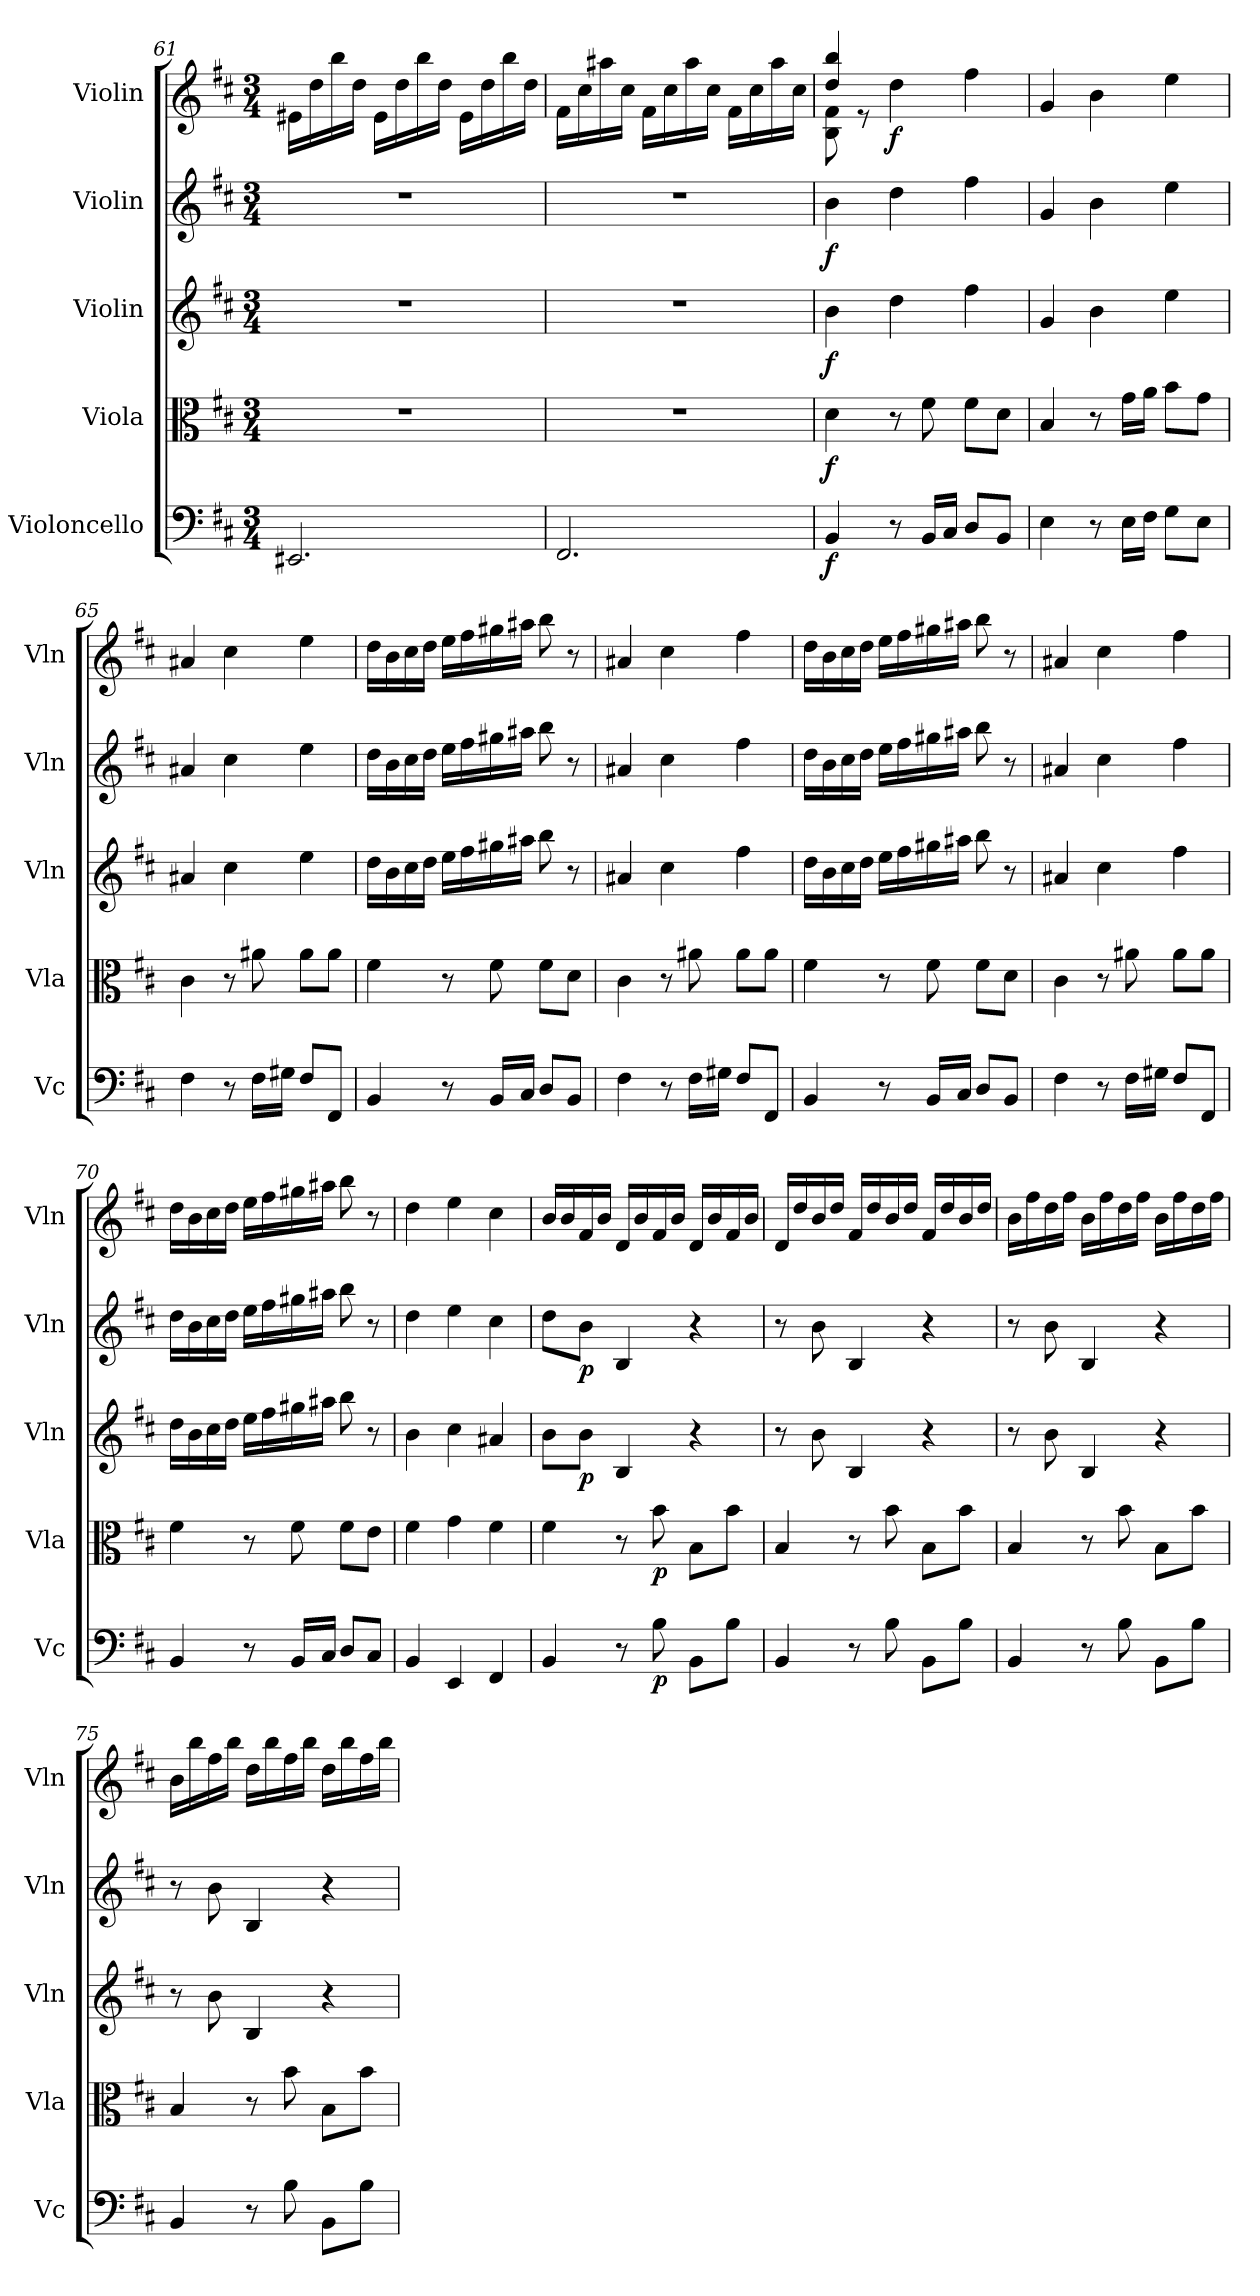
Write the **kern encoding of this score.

**kern	**dynam	**kern	**dynam	**kern	**dynam	**kern	**dynam	**kern	**dynam
*part5	*part5	*part4	*part4	*part3	*part3	*part2	*part2	*part1	*part1
*staff5	*staff5	*staff4	*staff4	*staff3	*staff3	*staff2	*staff2	*staff1	*staff1
*I"Violoncello	*	*I"Viola	*	*I"Violin	*	*I"Violin	*	*I"Violin	*
*I'Vc	*	*I'Vla	*	*I'Vln	*	*I'Vln	*	*I'Vln	*
*clefF4	*	*clefC3	*	*clefG2	*	*clefG2	*	*clefG2	*
*k[f#c#]	*	*k[f#c#]	*	*k[f#c#]	*	*k[f#c#]	*	*k[f#c#]	*
*M3/4	*	*M3/4	*	*M3/4	*	*M3/4	*	*M3/4	*
=61	=61	=61	=61	=61	=61	=61	=61	=61	=61
2.EE#X/	.	2.r	.	2.r	.	2.r	.	16e#X\LL	.
.	.	.	.	.	.	.	.	16dd\	.
.	.	.	.	.	.	.	.	16bb\	.
.	.	.	.	.	.	.	.	16dd\JJ	.
.	.	.	.	.	.	.	.	16e#\LL	.
.	.	.	.	.	.	.	.	16dd\	.
.	.	.	.	.	.	.	.	16bb\	.
.	.	.	.	.	.	.	.	16dd\JJ	.
.	.	.	.	.	.	.	.	16e#\LL	.
.	.	.	.	.	.	.	.	16dd\	.
.	.	.	.	.	.	.	.	16bb\	.
.	.	.	.	.	.	.	.	16dd\JJ	.
=62	=62	=62	=62	=62	=62	=62	=62	=62	=62
2.FF#/	.	2.r	.	2.r	.	2.r	.	16f#\LL	.
.	.	.	.	.	.	.	.	16cc#\	.
.	.	.	.	.	.	.	.	16aa#X\	.
.	.	.	.	.	.	.	.	16cc#\JJ	.
.	.	.	.	.	.	.	.	16f#\LL	.
.	.	.	.	.	.	.	.	16cc#\	.
.	.	.	.	.	.	.	.	16aa#\	.
.	.	.	.	.	.	.	.	16cc#\JJ	.
.	.	.	.	.	.	.	.	16f#\LL	.
.	.	.	.	.	.	.	.	16cc#\	.
.	.	.	.	.	.	.	.	16aa#\	.
.	.	.	.	.	.	.	.	16cc#\JJ	.
=63	=63	=63	=63	=63	=63	=63	=63	=63	=63
*	*	*	*	*	*	*	*	*^	*
4BB/	f	4d\	f	4b\	f	4b\	f	4dd/ 4bb/	8B\ 8f#\	.
.	.	.	.	.	.	.	.	.	8r	.
8r	.	8r	.	4dd\	.	4dd\	.	4dd\	2ryy	f
16BB/LL	.	8f#\	.	.	.	.	.	.	.	.
16C#/JJ	.	.	.	.	.	.	.	.	.	.
8D/L	.	8f#\L	.	4ff#\	.	4ff#\	.	4ff#\	.	.
8BB/J	.	8d\J	.	.	.	.	.	.	.	.
*	*	*	*	*	*	*	*	*v	*v	*
=64	=64	=64	=64	=64	=64	=64	=64	=64	=64
4E\	.	4B/	.	4g/	.	4g/	.	4g/	.
8r	.	8r	.	4b\	.	4b\	.	4b\	.
16E\LL	.	16g\LL	.	.	.	.	.	.	.
16F#\JJ	.	16a\JJ	.	.	.	.	.	.	.
8G\L	.	8b\L	.	4ee\	.	4ee\	.	4ee\	.
8E\J	.	8g\J	.	.	.	.	.	.	.
=65	=65	=65	=65	=65	=65	=65	=65	=65	=65
4F#\	.	4c#\	.	4a#X/	.	4a#X/	.	4a#X/	.
8r	.	8r	.	4cc#\	.	4cc#\	.	4cc#\	.
16F#\LL	.	8a#X\	.	.	.	.	.	.	.
16G#X\JJ	.	.	.	.	.	.	.	.	.
8F#/L	.	8a#\L	.	4ee\	.	4ee\	.	4ee\	.
8FF#/J	.	8a#\J	.	.	.	.	.	.	.
=66	=66	=66	=66	=66	=66	=66	=66	=66	=66
4BB/	.	4f#\	.	16dd\LL	.	16dd\LL	.	16dd\LL	.
.	.	.	.	16b\	.	16b\	.	16b\	.
.	.	.	.	16cc#\	.	16cc#\	.	16cc#\	.
.	.	.	.	16dd\JJ	.	16dd\JJ	.	16dd\JJ	.
8r	.	8r	.	16ee\LL	.	16ee\LL	.	16ee\LL	.
.	.	.	.	16ff#\	.	16ff#\	.	16ff#\	.
16BB/LL	.	8f#\	.	16gg#X\	.	16gg#X\	.	16gg#X\	.
16C#/JJ	.	.	.	16aa#X\JJ	.	16aa#X\JJ	.	16aa#X\JJ	.
8D/L	.	8f#\L	.	8bb\	.	8bb\	.	8bb\	.
8BB/J	.	8d\J	.	8r	.	8r	.	8r	.
=67	=67	=67	=67	=67	=67	=67	=67	=67	=67
4F#\	.	4c#\	.	4a#X/	.	4a#X/	.	4a#X/	.
8r	.	8r	.	4cc#\	.	4cc#\	.	4cc#\	.
16F#\LL	.	8a#X\	.	.	.	.	.	.	.
16G#X\JJ	.	.	.	.	.	.	.	.	.
8F#/L	.	8a#\L	.	4ff#\	.	4ff#\	.	4ff#\	.
8FF#/J	.	8a#\J	.	.	.	.	.	.	.
=68	=68	=68	=68	=68	=68	=68	=68	=68	=68
4BB/	.	4f#\	.	16dd\LL	.	16dd\LL	.	16dd\LL	.
.	.	.	.	16b\	.	16b\	.	16b\	.
.	.	.	.	16cc#\	.	16cc#\	.	16cc#\	.
.	.	.	.	16dd\JJ	.	16dd\JJ	.	16dd\JJ	.
8r	.	8r	.	16ee\LL	.	16ee\LL	.	16ee\LL	.
.	.	.	.	16ff#\	.	16ff#\	.	16ff#\	.
16BB/LL	.	8f#\	.	16gg#X\	.	16gg#X\	.	16gg#X\	.
16C#/JJ	.	.	.	16aa#X\JJ	.	16aa#X\JJ	.	16aa#X\JJ	.
8D/L	.	8f#\L	.	8bb\	.	8bb\	.	8bb\	.
8BB/J	.	8d\J	.	8r	.	8r	.	8r	.
=69	=69	=69	=69	=69	=69	=69	=69	=69	=69
4F#\	.	4c#\	.	4a#X/	.	4a#X/	.	4a#X/	.
8r	.	8r	.	4cc#\	.	4cc#\	.	4cc#\	.
16F#\LL	.	8a#X\	.	.	.	.	.	.	.
16G#X\JJ	.	.	.	.	.	.	.	.	.
8F#/L	.	8a#\L	.	4ff#\	.	4ff#\	.	4ff#\	.
8FF#/J	.	8a#\J	.	.	.	.	.	.	.
=70	=70	=70	=70	=70	=70	=70	=70	=70	=70
4BB/	.	4f#\	.	16dd\LL	.	16dd\LL	.	16dd\LL	.
.	.	.	.	16b\	.	16b\	.	16b\	.
.	.	.	.	16cc#\	.	16cc#\	.	16cc#\	.
.	.	.	.	16dd\JJ	.	16dd\JJ	.	16dd\JJ	.
8r	.	8r	.	16ee\LL	.	16ee\LL	.	16ee\LL	.
.	.	.	.	16ff#\	.	16ff#\	.	16ff#\	.
16BB/LL	.	8f#\	.	16gg#X\	.	16gg#X\	.	16gg#X\	.
16C#/JJ	.	.	.	16aa#X\JJ	.	16aa#X\JJ	.	16aa#X\JJ	.
8D/L	.	8f#\L	.	8bb\	.	8bb\	.	8bb\	.
8C#/J	.	8e\J	.	8r	.	8r	.	8r	.
=71	=71	=71	=71	=71	=71	=71	=71	=71	=71
4BB/	.	4f#\	.	4b\	.	4dd\	.	4dd\	.
4EE/	.	4g\	.	4cc#\	.	4ee\	.	4ee\	.
4FF#/	.	4f#\	.	4a#X/	.	4cc#\	.	4cc#\	.
=72	=72	=72	=72	=72	=72	=72	=72	=72	=72
4BB/	.	4f#\	.	8b\L	.	8dd\L	.	16b/LL	.
.	.	.	.	.	.	.	.	16b/	.
.	.	.	.	8b\J	p	8b\J	p	16f#/	.
.	.	.	.	.	.	.	.	16b/JJ	.
8r	.	8r	.	4B/	.	4B/	.	16d/LL	.
.	.	.	.	.	.	.	.	16b/	.
8B\	p	8b\	p	.	.	.	.	16f#/	.
.	.	.	.	.	.	.	.	16b/JJ	.
8BB\L	.	8B\L	.	4r	.	4r	.	16d/LL	.
.	.	.	.	.	.	.	.	16b/	.
8B\J	.	8b\J	.	.	.	.	.	16f#/	.
.	.	.	.	.	.	.	.	16b/JJ	.
=73	=73	=73	=73	=73	=73	=73	=73	=73	=73
4BB/	.	4B/	.	8r	.	8r	.	16d/LL	.
.	.	.	.	.	.	.	.	16dd/	.
.	.	.	.	8b\	.	8b\	.	16b/	.
.	.	.	.	.	.	.	.	16dd/JJ	.
8r	.	8r	.	4B/	.	4B/	.	16f#/LL	.
.	.	.	.	.	.	.	.	16dd/	.
8B\	.	8b\	.	.	.	.	.	16b/	.
.	.	.	.	.	.	.	.	16dd/JJ	.
8BB\L	.	8B\L	.	4r	.	4r	.	16f#/LL	.
.	.	.	.	.	.	.	.	16dd/	.
8B\J	.	8b\J	.	.	.	.	.	16b/	.
.	.	.	.	.	.	.	.	16dd/JJ	.
=74	=74	=74	=74	=74	=74	=74	=74	=74	=74
4BB/	.	4B/	.	8r	.	8r	.	16b\LL	.
.	.	.	.	.	.	.	.	16ff#\	.
.	.	.	.	8b\	.	8b\	.	16dd\	.
.	.	.	.	.	.	.	.	16ff#\JJ	.
8r	.	8r	.	4B/	.	4B/	.	16b\LL	.
.	.	.	.	.	.	.	.	16ff#\	.
8B\	.	8b\	.	.	.	.	.	16dd\	.
.	.	.	.	.	.	.	.	16ff#\JJ	.
8BB\L	.	8B\L	.	4r	.	4r	.	16b\LL	.
.	.	.	.	.	.	.	.	16ff#\	.
8B\J	.	8b\J	.	.	.	.	.	16dd\	.
.	.	.	.	.	.	.	.	16ff#\JJ	.
=75	=75	=75	=75	=75	=75	=75	=75	=75	=75
4BB/	.	4B/	.	8r	.	8r	.	16b\LL	.
.	.	.	.	.	.	.	.	16bb\	.
.	.	.	.	8b\	.	8b\	.	16ff#\	.
.	.	.	.	.	.	.	.	16bb\JJ	.
8r	.	8r	.	4B/	.	4B/	.	16dd\LL	.
.	.	.	.	.	.	.	.	16bb\	.
8B\	.	8b\	.	.	.	.	.	16ff#\	.
.	.	.	.	.	.	.	.	16bb\JJ	.
8BB\L	.	8B\L	.	4r	.	4r	.	16dd\LL	.
.	.	.	.	.	.	.	.	16bb\	.
8B\J	.	8b\J	.	.	.	.	.	16ff#\	.
.	.	.	.	.	.	.	.	16bb\JJ	.
=	=	=	=	=	=	=	=	=	=
*-	*-	*-	*-	*-	*-	*-	*-	*-	*-
